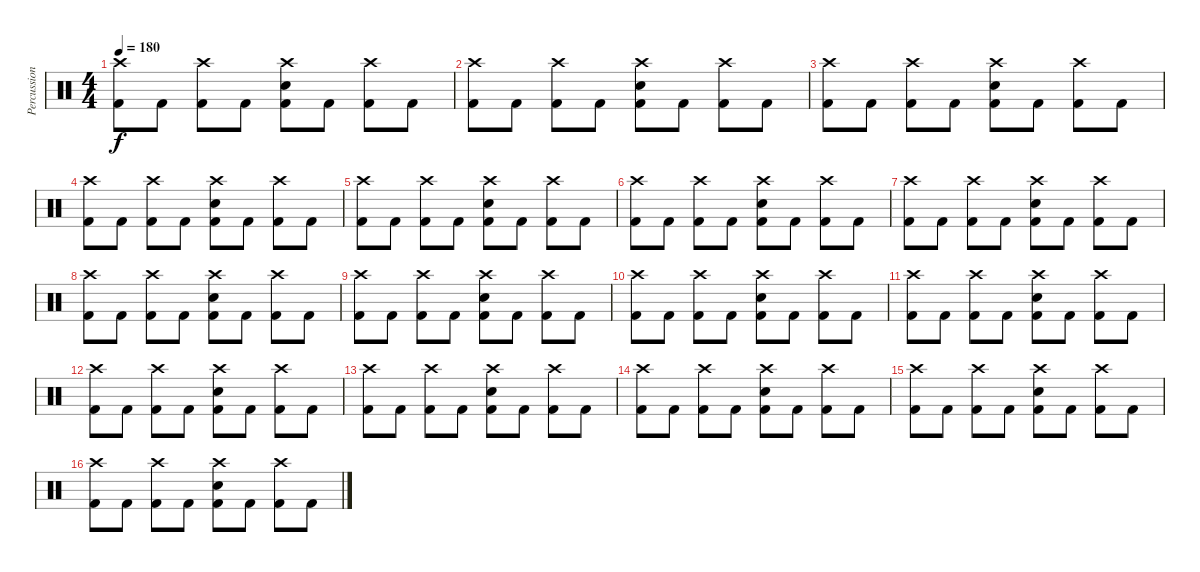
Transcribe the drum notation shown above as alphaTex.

\track ("Percussion" "Percussion") {instrument percussion}
\staff {score}
\articulation defaults
\ts (4 4)
\tempo 180
\clef neutral
\ks c
("Crash high (hit)" "Kick (hit) 2").8{dy f} "Kick (hit) 2".8 ("Crash high (hit)" "Kick (hit) 2").8 "Kick (hit) 2".8 ("Crash high (hit)" "Electric Snare (hit)" "Kick (hit) 2").8 "Kick (hit) 2".8 ("Crash high (hit)" "Kick (hit) 2").8 "Kick (hit) 2".8 |
("Crash high (hit)" "Kick (hit) 2").8 "Kick (hit) 2".8 ("Crash high (hit)" "Kick (hit) 2").8 "Kick (hit) 2".8 ("Crash high (hit)" "Electric Snare (hit)" "Kick (hit) 2").8 "Kick (hit) 2".8 ("Crash high (hit)" "Kick (hit) 2").8 "Kick (hit) 2".8 |
("Crash high (hit)" "Kick (hit) 2").8 "Kick (hit) 2".8 ("Crash high (hit)" "Kick (hit) 2").8 "Kick (hit) 2".8 ("Crash high (hit)" "Electric Snare (hit)" "Kick (hit) 2").8 "Kick (hit) 2".8 ("Crash high (hit)" "Kick (hit) 2").8 "Kick (hit) 2".8 |
("Crash high (hit)" "Kick (hit) 2").8 "Kick (hit) 2".8 ("Crash high (hit)" "Kick (hit) 2").8 "Kick (hit) 2".8 ("Crash high (hit)" "Electric Snare (hit)" "Kick (hit) 2").8 "Kick (hit) 2".8 ("Crash high (hit)" "Kick (hit) 2").8 "Kick (hit) 2".8 |
("Crash high (hit)" "Kick (hit) 2").8 "Kick (hit) 2".8 ("Crash high (hit)" "Kick (hit) 2").8 "Kick (hit) 2".8 ("Crash high (hit)" "Electric Snare (hit)" "Kick (hit) 2").8 "Kick (hit) 2".8 ("Crash high (hit)" "Kick (hit) 2").8 "Kick (hit) 2".8 |
("Crash high (hit)" "Kick (hit) 2").8 "Kick (hit) 2".8 ("Crash high (hit)" "Kick (hit) 2").8 "Kick (hit) 2".8 ("Crash high (hit)" "Electric Snare (hit)" "Kick (hit) 2").8 "Kick (hit) 2".8 ("Crash high (hit)" "Kick (hit) 2").8 "Kick (hit) 2".8 |
("Crash high (hit)" "Kick (hit) 2").8 "Kick (hit) 2".8 ("Crash high (hit)" "Kick (hit) 2").8 "Kick (hit) 2".8 ("Crash high (hit)" "Electric Snare (hit)" "Kick (hit) 2").8 "Kick (hit) 2".8 ("Crash high (hit)" "Kick (hit) 2").8 "Kick (hit) 2".8 |
("Crash high (hit)" "Kick (hit) 2").8 "Kick (hit) 2".8 ("Crash high (hit)" "Kick (hit) 2").8 "Kick (hit) 2".8 ("Crash high (hit)" "Electric Snare (hit)" "Kick (hit) 2").8 "Kick (hit) 2".8 ("Crash high (hit)" "Kick (hit) 2").8 "Kick (hit) 2".8 |
("Crash high (hit)" "Kick (hit) 2").8 "Kick (hit) 2".8 ("Crash high (hit)" "Kick (hit) 2").8 "Kick (hit) 2".8 ("Crash high (hit)" "Electric Snare (hit)" "Kick (hit) 2").8 "Kick (hit) 2".8 ("Crash high (hit)" "Kick (hit) 2").8 "Kick (hit) 2".8 |
("Crash high (hit)" "Kick (hit) 2").8 "Kick (hit) 2".8 ("Crash high (hit)" "Kick (hit) 2").8 "Kick (hit) 2".8 ("Crash high (hit)" "Electric Snare (hit)" "Kick (hit) 2").8 "Kick (hit) 2".8 ("Crash high (hit)" "Kick (hit) 2").8 "Kick (hit) 2".8 |
("Crash high (hit)" "Kick (hit) 2").8 "Kick (hit) 2".8 ("Crash high (hit)" "Kick (hit) 2").8 "Kick (hit) 2".8 ("Crash high (hit)" "Electric Snare (hit)" "Kick (hit) 2").8 "Kick (hit) 2".8 ("Crash high (hit)" "Kick (hit) 2").8 "Kick (hit) 2".8 |
("Crash high (hit)" "Kick (hit) 2").8 "Kick (hit) 2".8 ("Crash high (hit)" "Kick (hit) 2").8 "Kick (hit) 2".8 ("Crash high (hit)" "Electric Snare (hit)" "Kick (hit) 2").8 "Kick (hit) 2".8 ("Crash high (hit)" "Kick (hit) 2").8 "Kick (hit) 2".8 |
("Crash high (hit)" "Kick (hit) 2").8 "Kick (hit) 2".8 ("Crash high (hit)" "Kick (hit) 2").8 "Kick (hit) 2".8 ("Crash high (hit)" "Electric Snare (hit)" "Kick (hit) 2").8 "Kick (hit) 2".8 ("Crash high (hit)" "Kick (hit) 2").8 "Kick (hit) 2".8 |
("Crash high (hit)" "Kick (hit) 2").8 "Kick (hit) 2".8 ("Crash high (hit)" "Kick (hit) 2").8 "Kick (hit) 2".8 ("Crash high (hit)" "Electric Snare (hit)" "Kick (hit) 2").8 "Kick (hit) 2".8 ("Crash high (hit)" "Kick (hit) 2").8 "Kick (hit) 2".8 |
("Crash high (hit)" "Kick (hit) 2").8 "Kick (hit) 2".8 ("Crash high (hit)" "Kick (hit) 2").8 "Kick (hit) 2".8 ("Crash high (hit)" "Electric Snare (hit)" "Kick (hit) 2").8 "Kick (hit) 2".8 ("Crash high (hit)" "Kick (hit) 2").8 "Kick (hit) 2".8 |
("Crash high (hit)" "Kick (hit) 2").8 "Kick (hit) 2".8 ("Crash high (hit)" "Kick (hit) 2").8 "Kick (hit) 2".8 ("Crash high (hit)" "Electric Snare (hit)" "Kick (hit) 2").8 "Kick (hit) 2".8 ("Crash high (hit)" "Kick (hit) 2").8 "Kick (hit) 2".8
